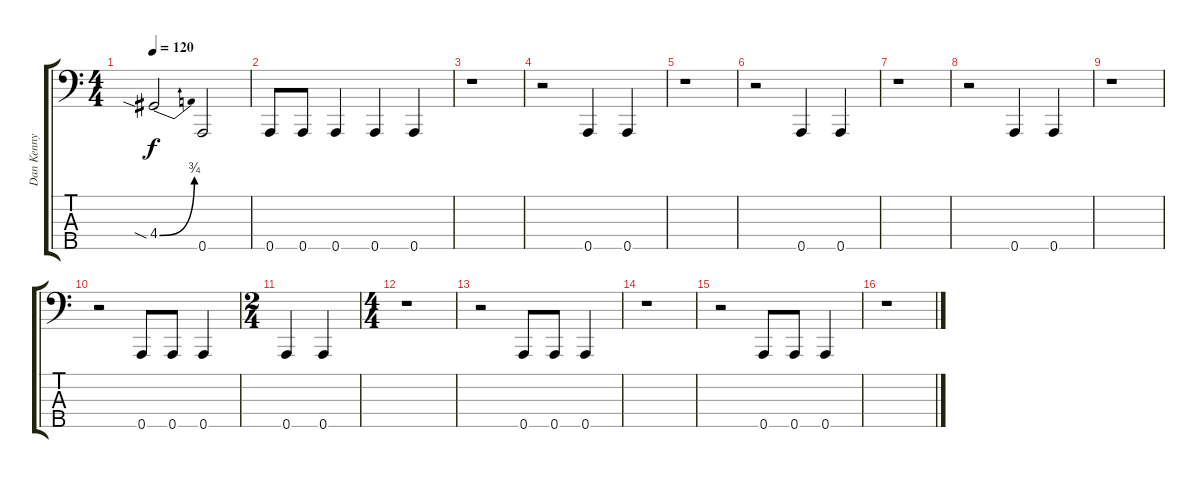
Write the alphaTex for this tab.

\track ("Dan Kenny" "Dan Kenny") {instrument electricbassfinger}
\staff {score tabs}
\tuning (G2 D2 A1 E1 A0) {hide}
\ts (4 4)
\tempo 120
\clef f4
\ks c
4.4{be (bend 0 0 60 3) sia}.2{dy f instrument electricbassfinger} 0.5.2 |
0.5.8 0.5.8 0.5.4 0.5.4 0.5.4 |
r.1 |
r.2 0.5.4 0.5.4 |
r.1 |
r.2 0.5.4 0.5.4 |
r.1 |
r.2 0.5.4 0.5.4 |
r.1 |
r.2 0.5.8 0.5.8 0.5.4 |
\ts (2 4)
0.5.4 0.5.4 |
\ts (4 4)
r.1 |
r.2 0.5.8 0.5.8 0.5.4 |
r.1 |
r.2 0.5.8 0.5.8 0.5.4 |
r.1
